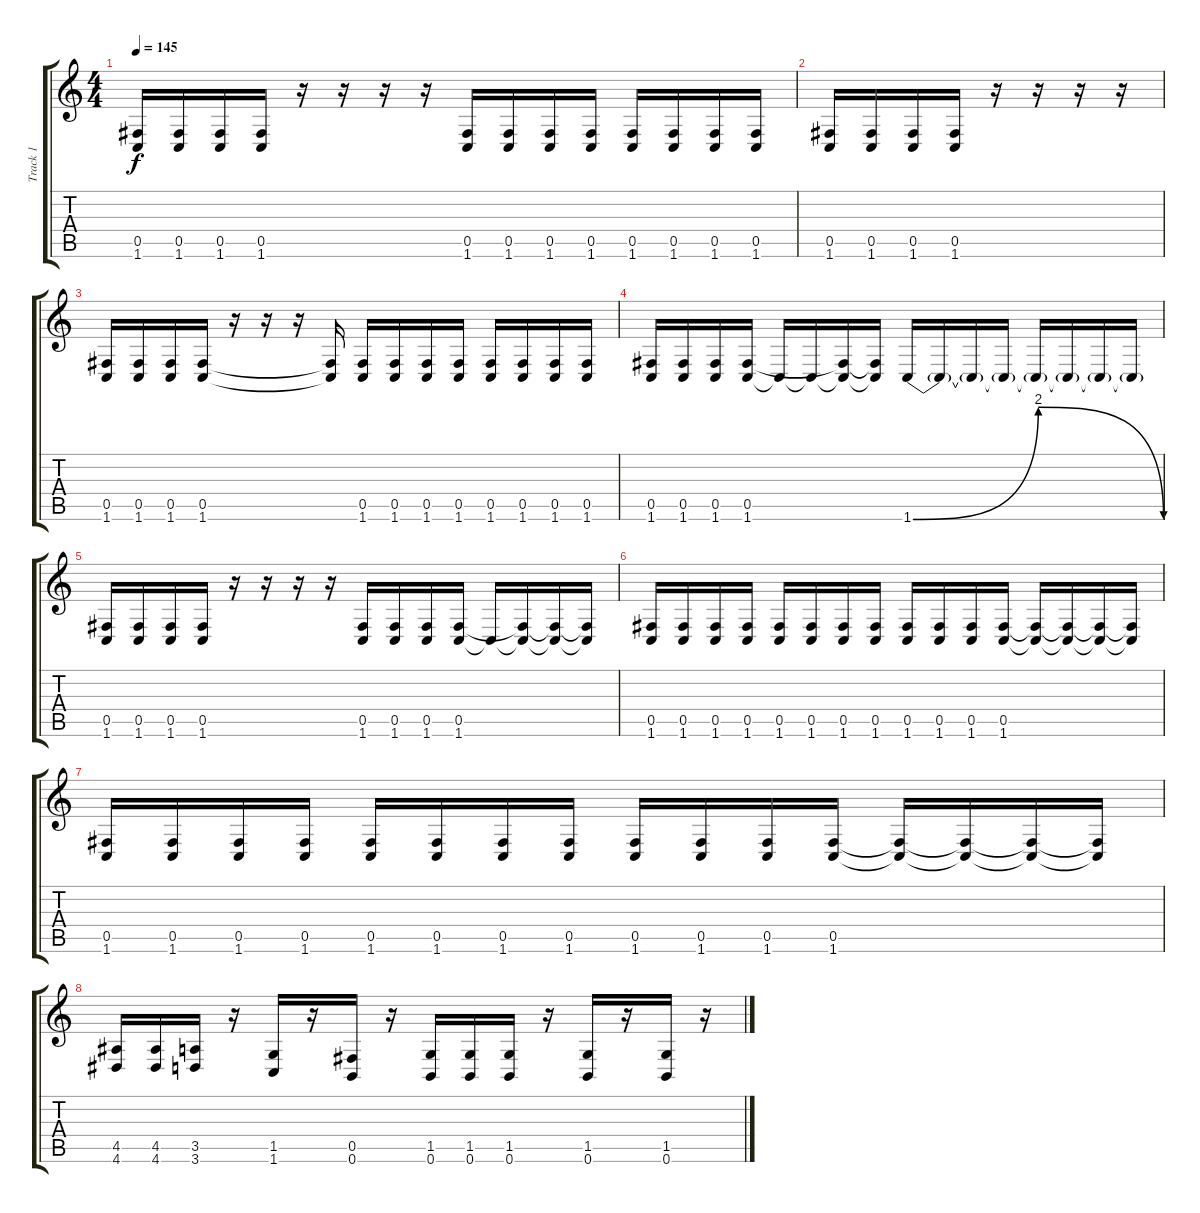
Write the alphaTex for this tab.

\track ("Track 1" "Track 1") {instrument distortionguitar}
\staff {score tabs}
\tuning (Db4 Ab3 E3 B2 Gb2 B1) {hide}
\ts (4 4)
\tempo 145
\clef g2
\ks c
(0.5 1.6).16{dy f} (0.5 1.6).16 (0.5 1.6).16 (0.5 1.6).16 r.16 r.16 r.16 r.16 (0.5 1.6).16 (0.5 1.6).16 (0.5 1.6).16 (0.5 1.6).16 (0.5 1.6).16 (0.5 1.6).16 (0.5 1.6).16 (0.5 1.6).16 |
(0.5 1.6).16 (0.5 1.6).16 (0.5 1.6).16 (0.5 1.6).16 r.16 r.16 r.16 r.16 |
(0.5 1.6).16 (0.5 1.6).16 (0.5 1.6).16 (0.5 1.6).16 r.16 r.16 r.16 (0.5{t} 1.6{t}).16 (0.5 1.6).16 (0.5 1.6).16 (0.5 1.6).16 (0.5 1.6).16 (0.5 1.6).16 (0.5 1.6).16 (0.5 1.6).16 (0.5 1.6).16 |
(0.5 1.6).16 (0.5 1.6).16 (0.5 1.6).16 (0.5 1.6).16 1.6{t}.16 1.6{t}.16 (0.5{t} 1.6{t}).16 (0.5{t} 1.6{t}).16 1.6{be (bendrelease 0 0 15 8 15 8 60 0)}.16 1.6{t}.16 1.6{t}.16 1.6{t}.16 1.6{t}.16 1.6{t}.16 1.6{t}.16 1.6{t}.16 |
(0.5 1.6).16 (0.5 1.6).16 (0.5 1.6).16 (0.5 1.6).16 r.16 r.16 r.16 r.16 (0.5 1.6).16 (0.5 1.6).16 (0.5 1.6).16 (0.5 1.6).16 1.6{t}.16 (0.5{t} 1.6{t}).16 (0.5{t} 1.6{t}).16 (0.5{t} 1.6{t}).16 |
(0.5 1.6).16 (0.5 1.6).16 (0.5 1.6).16 (0.5 1.6).16 (0.5 1.6).16 (0.5 1.6).16 (0.5 1.6).16 (0.5 1.6).16 (0.5 1.6).16 (0.5 1.6).16 (0.5 1.6).16 (0.5 1.6).16 (0.5{t} 1.6{t}).16 (0.5{t} 1.6{t}).16 (0.5{t} 1.6{t}).16 (0.5{t} 1.6{t}).16 |
(0.5 1.6).16 (0.5 1.6).16 (0.5 1.6).16 (0.5 1.6).16 (0.5 1.6).16 (0.5 1.6).16 (0.5 1.6).16 (0.5 1.6).16 (0.5 1.6).16 (0.5 1.6).16 (0.5 1.6).16 (0.5 1.6).16 (0.5{t} 1.6{t}).16 (0.5{t} 1.6{t}).16 (0.5{t} 1.6{t}).16 (0.5{t} 1.6{t}).16 |
(4.5 4.6).16 (4.5 4.6).16 (3.5 3.6).16 r.16 (1.5 1.6).16 r.16 (0.5 0.6).16 r.16 (1.5 0.6).16 (1.5 0.6).16 (1.5 0.6).16 r.16 (1.5 0.6).16 r.16 (1.5 0.6).16 r.16
